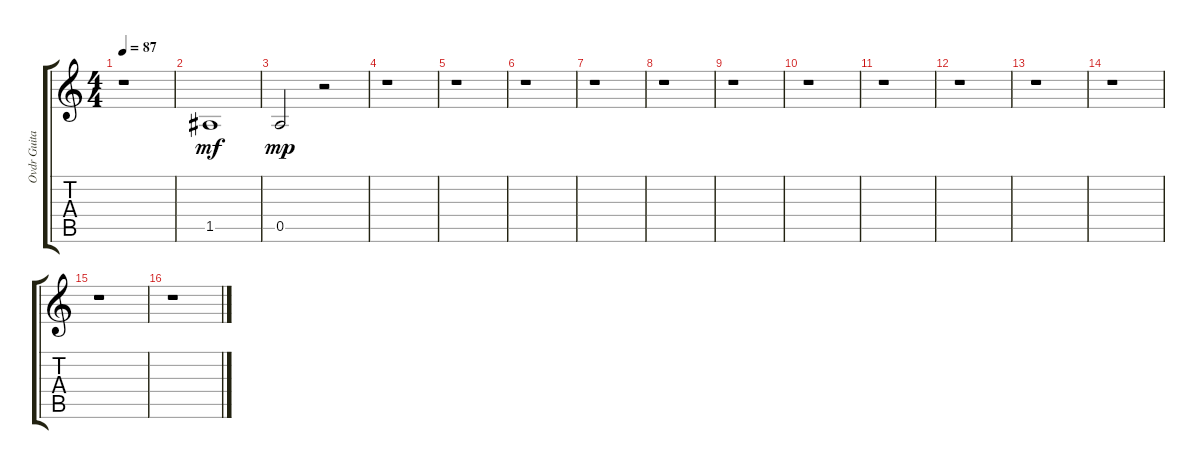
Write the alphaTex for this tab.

\track ("Ovdr Guita" "Ovdr Guita") {instrument overdrivenguitar}
\staff {score tabs}
\tuning (E4 B3 G3 D3 A2 E2) {hide}
\ts (4 4)
\tempo 87
\clef g2
\ks c
r.1{dy mp} |
1.5.1{dy mf} |
0.5.2{dy mp} r.2 |
r.1 |
r.1 |
r.1 |
r.1 |
r.1 |
r.1 |
r.1 |
r.1 |
r.1 |
r.1 |
r.1 |
r.1 |
r.1
